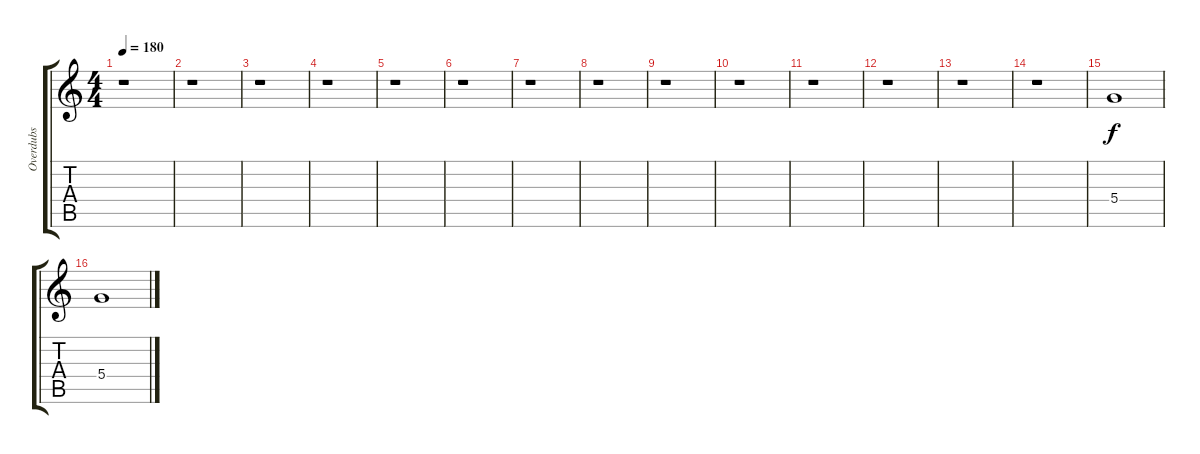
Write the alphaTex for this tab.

\track ("Overdubs" "Overdubs") {instrument distortionguitar}
\staff {score tabs}
\tuning (E4 B3 G3 D3 A2 E2) {hide}
\ts (4 4)
\tempo 180
\clef g2
\ks c
r.1{dy f} |
r.1 |
r.1 |
r.1 |
r.1 |
r.1 |
r.1 |
r.1 |
r.1 |
r.1 |
r.1 |
r.1 |
r.1 |
r.1 |
5.4.1 |
5.4.1
